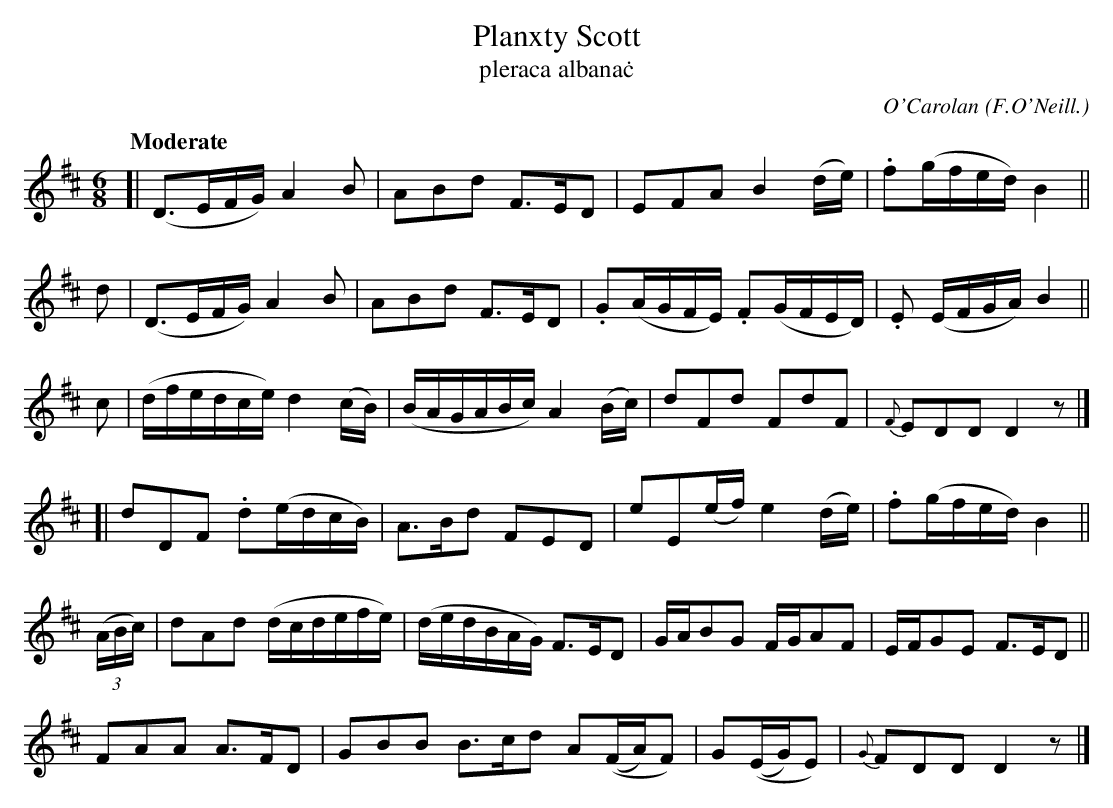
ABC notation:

X:1
T: Planxty Scott
T: pleraca albana\.c
C: O'Carolan
O: F.O'Neill.
Q: "Moderate"
M: 6/8
L: 1/8
K: D
[|\
(D>EF/G/) A2B | ABd F>ED |\
EFA B2(d/e/) | .f(g/f/e/d/) B2 ||
d |\
(D>EF/G/) A2B | ABd F>ED |\
.G(A/G/F/E/) .F(G/F/E/D/) | .E (E/F/G/A/) B2 ||
c |\
(d/f/e/d/c/e/) d2(c/B/) | (B/A/G/A/B/c/) A2(B/c/) |\
dFd FdF | {F}EDD D2z |]
[|\
dDF .d(e/d/c/B/) | A>Bd FED |\
eE(e/f/) e2(d/e/) | .f(g/f/e/d/) B2 ||
((3A/B/c/) |\
dAd (d/c/d/e/f/e/) | (d/e/d/B/A/G/) F>ED |\
G/A/BG F/G/AF | E/F/GE F>ED ||
FAA A>FD | GBB B>cd A((F/A/)F) |\
G((E/G/)E) | {G}FDD D2z |]
